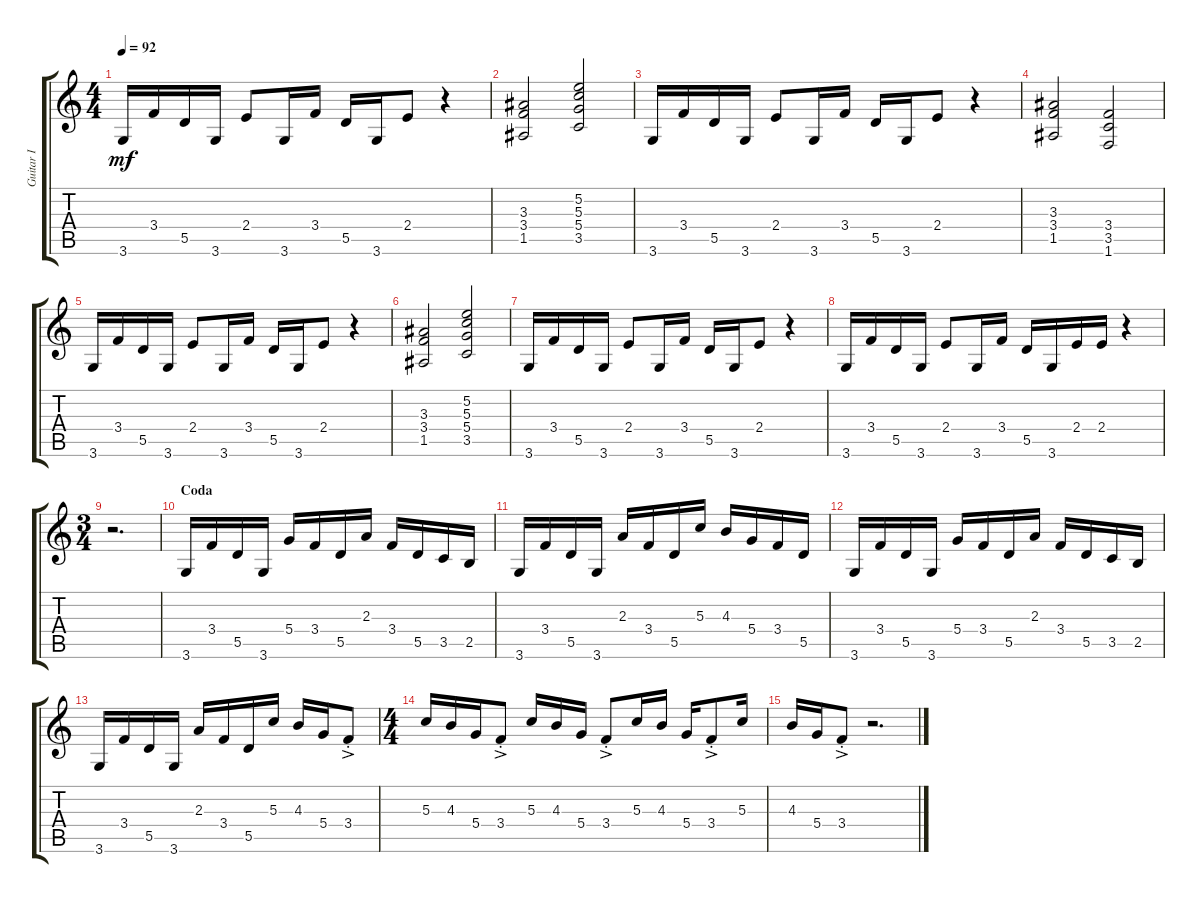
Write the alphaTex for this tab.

\track ("Guitar I" "Guitar I") {instrument overdrivenguitar}
\staff {score tabs}
\tuning (E4 B3 G3 D3 A2 E2) {hide}
\ts (4 4)
\tempo 92
\clef g2
\ks c
3.6.16{dy mf} 3.4.16 5.5.16 3.6.16 2.4.8 3.6.16 3.4.16 5.5.16 3.6.16 2.4.8 r.4 |
(3.3 3.4 1.5).2 (5.2 5.3 5.4 3.5).2 |
3.6.16 3.4.16 5.5.16 3.6.16 2.4.8 3.6.16 3.4.16 5.5.16 3.6.16 2.4.8 r.4 |
(3.3 3.4 1.5).2 (3.4 3.5 1.6).2 |
3.6.16 3.4.16 5.5.16 3.6.16 2.4.8 3.6.16 3.4.16 5.5.16 3.6.16 2.4.8 r.4 |
(3.3 3.4 1.5).2 (5.2 5.3 5.4 3.5).2 |
3.6.16 3.4.16 5.5.16 3.6.16 2.4.8 3.6.16 3.4.16 5.5.16 3.6.16 2.4.8 r.4 |
3.6.16 3.4.16 5.5.16 3.6.16 2.4.8 3.6.16 3.4.16 5.5.16 3.6.16 2.4.16 2.4.16 r.4 |
\ts (3 4)
r.2{d} |
\section ("" "Coda")
3.6.16 3.4.16 5.5.16 3.6.16 5.4.16 3.4.16 5.5.16 2.3.16 3.4.16 5.5.16 3.5.16 2.5.16 |
3.6.16 3.4.16 5.5.16 3.6.16 2.3.16 3.4.16 5.5.16 5.3.16 4.3.16 5.4.16 3.4.16 5.5.16 |
3.6.16 3.4.16 5.5.16 3.6.16 5.4.16 3.4.16 5.5.16 2.3.16 3.4.16 5.5.16 3.5.16 2.5.16 |
3.6.16 3.4.16 5.5.16 3.6.16 2.3.16 3.4.16 5.5.16 5.3.16 4.3.16 5.4.16 3.4{ac st}.8 |
\ts (4 4)
5.3.16 4.3.16 5.4.16 3.4{ac st}.8 5.3.16 4.3.16 5.4.16 3.4{ac st}.8 5.3.16 4.3.16 5.4.16 3.4{ac st}.8 5.3.16 |
4.3.16 5.4.16 3.4{ac st}.8 r.2{d}
